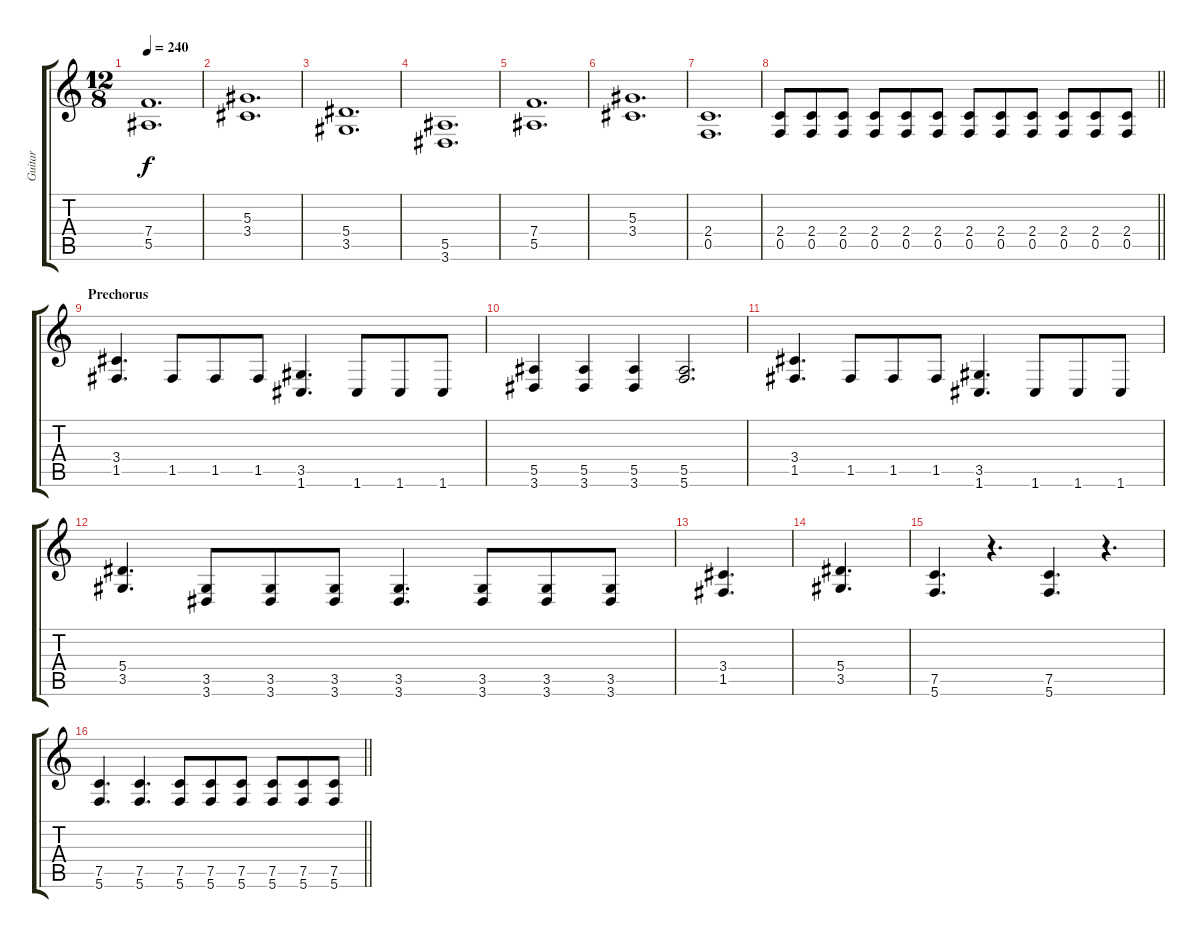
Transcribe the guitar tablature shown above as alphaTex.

\track ("Guitar" "Guitar") {instrument distortionguitar}
\staff {score tabs}
\tuning (C4 G3 Eb3 Bb2 F2 C2) {hide}
\ts (12 8)
\tempo 240
\clef g2
\ks c
(7.4 5.5).1{d dy f} |
(5.3 3.4).1{d} |
(5.4 3.5).1{d} |
(5.5 3.6).1{d} |
(7.4 5.5).1{d} |
(5.3 3.4).1{d} |
(2.4 0.5).1{d} |
\barLineRight lightlight
(2.4 0.5).8 (2.4 0.5).8 (2.4 0.5).8 (2.4 0.5).8 (2.4 0.5).8 (2.4 0.5).8 (2.4 0.5).8 (2.4 0.5).8 (2.4 0.5).8 (2.4 0.5).8 (2.4 0.5).8 (2.4 0.5).8 |
\section ("" "Prechorus")
(3.4 1.5).4{d} 1.5.8 1.5.8 1.5.8 (3.5 1.6).4{d} 1.6.8 1.6.8 1.6.8 |
(5.5 3.6).4 (5.5 3.6).4 (5.5 3.6).4 (5.5 5.6).2{d} |
(3.4 1.5).4{d} 1.5.8 1.5.8 1.5.8 (3.5 1.6).4{d} 1.6.8 1.6.8 1.6.8 |
(5.4 3.5).4{d} (3.5 3.6).8 (3.5 3.6).8 (3.5 3.6).8 (3.5 3.6).4{d} (3.5 3.6).8 (3.5 3.6).8 (3.5 3.6).8 |
(3.4 1.5).4{d} |
(5.4 3.5).4{d} |
(7.5 5.6).4{d} r.4{d} (7.5 5.6).4{d} r.4{d} |
\barLineRight lightlight
(7.5 5.6).4{d} (7.5 5.6).4{d} (7.5 5.6).8 (7.5 5.6).8 (7.5 5.6).8 (7.5 5.6).8 (7.5 5.6).8 (7.5 5.6).8
